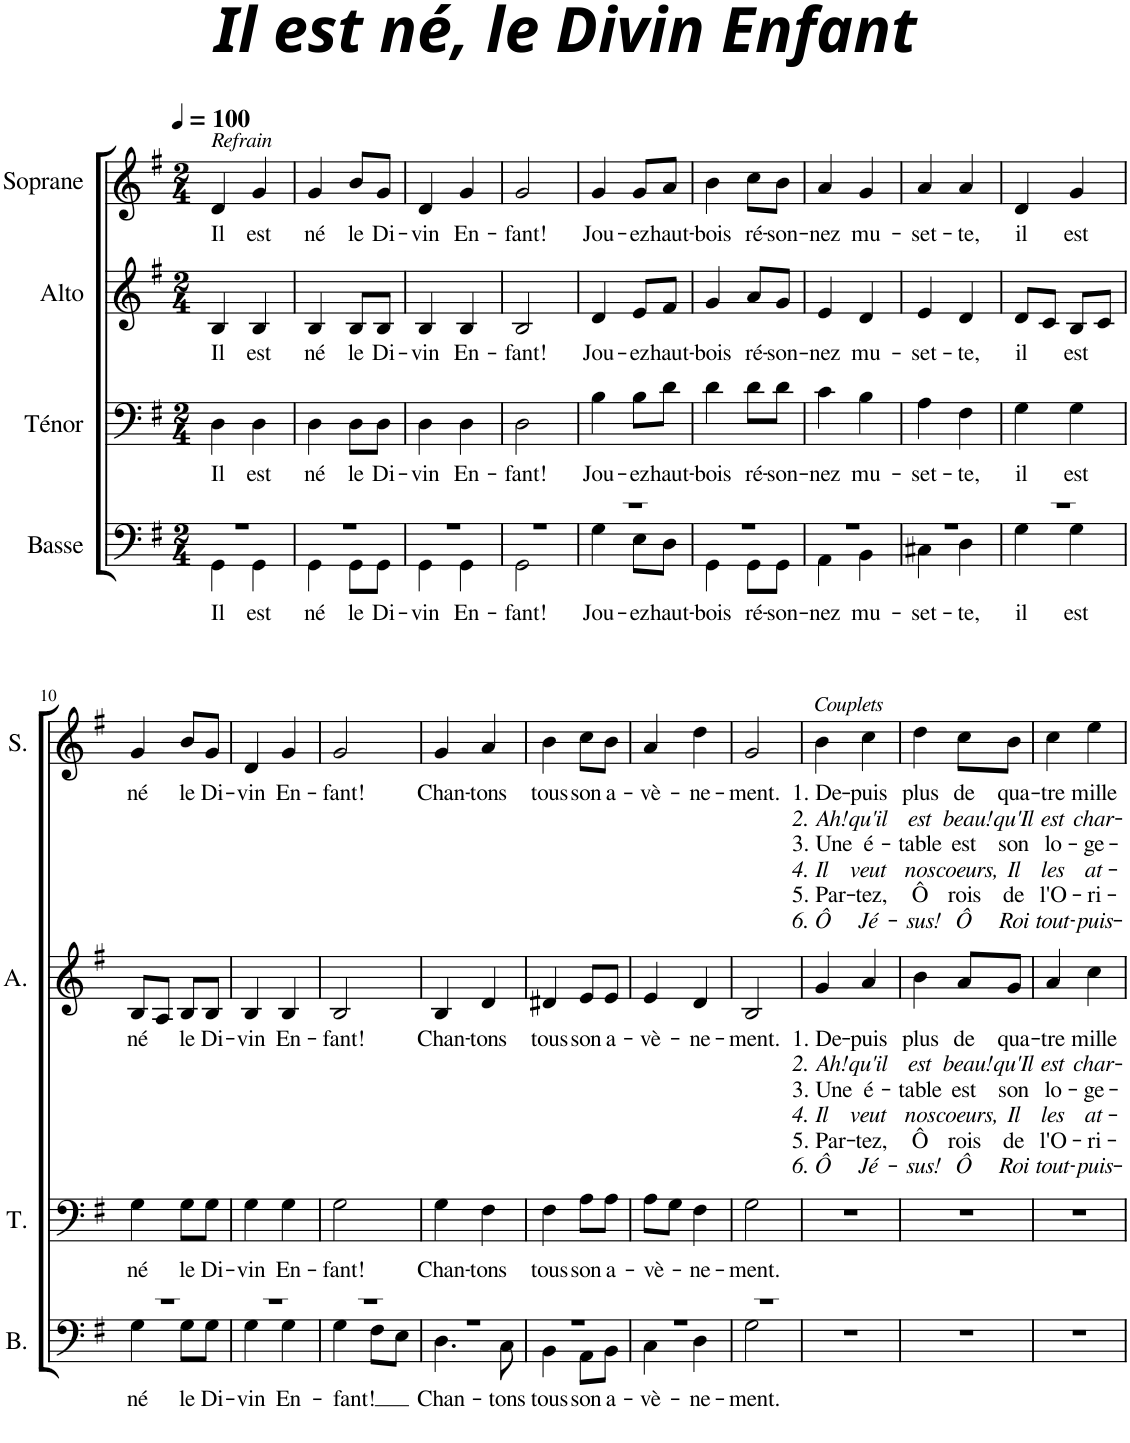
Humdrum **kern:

**kern	**text	**kern	**text	**kern	**text	**text	**text	**text	**text	**text	**kern	**text	**text	**text	**text	**text	**text
*part4	*part4	*part3	*part3	*part2	*part2	*part2	*part2	*part2	*part2	*part2	*part1	*part1	*part1	*part1	*part1	*part1	*part1
*staff4	*staff4	*staff3	*staff3	*staff2	*staff2	*staff2	*staff2	*staff2	*staff2	*staff2	*staff1	*staff1	*staff1	*staff1	*staff1	*staff1	*staff1
*I"Basse	*	*I"Ténor	*	*I"Alto	*	*	*	*	*	*	*I"Soprane	*	*	*	*	*	*
*I'B.	*	*I'T.	*	*I'A.	*	*	*	*	*	*	*I'S.	*	*	*	*	*	*
*clefF4	*	*clefF4	*	*clefG2	*	*	*	*	*	*	*clefG2	*	*	*	*	*	*
*k[f#]	*	*k[f#]	*	*k[f#]	*	*	*	*	*	*	*k[f#]	*	*	*	*	*	*
*M2/4	*	*M2/4	*	*M2/4	*	*	*	*	*	*	*M2/4	*	*	*	*	*	*
*MM100	*	*MM100	*	*MM100	*	*	*	*	*	*	*MM100	*	*	*	*	*	*
=1	=1	=1	=1	=1	=1	=1	=1	=1	=1	=1	=1	=1	=1	=1	=1	=1	=1
*^	*	*	*	*	*	*	*	*	*	*	*	*	*	*	*	*	*
!	!	!	!	!	!	!	!	!	!	!	!	!LO:TX:a:i:t=Refrain	!	!	!	!	!	!
!	!	!LO:LY:b	!	!LO:LY:b	!	!LO:LY:b	!	!	!	!	!	!	!LO:LY:b	!	!	!	!	!
2r	4GG\	Il	4D\	Il	4B/	Il	.	.	.	.	.	4d/	Il	.	.	.	.	.
!	!	!LO:LY:b	!	!LO:LY:b	!	!LO:LY:b	!	!	!	!	!	!	!LO:LY:b	!	!	!	!	!
.	4GG\	est	4D\	est	4B/	est	.	.	.	.	.	4g/	est	.	.	.	.	.
=2	=2	=2	=2	=2	=2	=2	=2	=2	=2	=2	=2	=2	=2	=2	=2	=2	=2	=2
!	!	!LO:LY:b	!	!LO:LY:b	!	!LO:LY:b	!	!	!	!	!	!	!LO:LY:b	!	!	!	!	!
2r	4GG\	né	4D\	né	4B/	né	.	.	.	.	.	4g/	né	.	.	.	.	.
!	!	!LO:LY:b	!	!LO:LY:b	!	!LO:LY:b	!	!	!	!	!	!	!LO:LY:b	!	!	!	!	!
.	8GG\L	le	8D\L	le	8B/L	le	.	.	.	.	.	8b/L	le	.	.	.	.	.
!	!	!LO:LY:b	!	!LO:LY:b	!	!LO:LY:b	!	!	!	!	!	!	!LO:LY:b	!	!	!	!	!
.	8GG\J	Di-	8D\J	Di-	8B/J	Di-	.	.	.	.	.	8g/J	Di-	.	.	.	.	.
=3	=3	=3	=3	=3	=3	=3	=3	=3	=3	=3	=3	=3	=3	=3	=3	=3	=3	=3
!	!	!LO:LY:b	!	!LO:LY:b	!	!LO:LY:b	!	!	!	!	!	!	!LO:LY:b	!	!	!	!	!
2r	4GG\	-vin	4D\	-vin	4B/	-vin	.	.	.	.	.	4d/	-vin	.	.	.	.	.
!	!	!LO:LY:b	!	!LO:LY:b	!	!LO:LY:b	!	!	!	!	!	!	!LO:LY:b	!	!	!	!	!
.	4GG\	En-	4D\	En-	4B/	En-	.	.	.	.	.	4g/	En-	.	.	.	.	.
=4	=4	=4	=4	=4	=4	=4	=4	=4	=4	=4	=4	=4	=4	=4	=4	=4	=4	=4
!	!	!LO:LY:b	!	!LO:LY:b	!	!LO:LY:b	!	!	!	!	!	!	!LO:LY:b	!	!	!	!	!
2r	2GG\	-fant!	2D\	-fant!	2B/	-fant!	.	.	.	.	.	2g/	-fant!	.	.	.	.	.
=5	=5	=5	=5	=5	=5	=5	=5	=5	=5	=5	=5	=5	=5	=5	=5	=5	=5	=5
!	!	!LO:LY:b	!	!LO:LY:b	!	!LO:LY:b	!	!	!	!	!	!	!LO:LY:b	!	!	!	!	!
2r	4G\	Jou-	4B\	Jou-	4d/	Jou-	.	.	.	.	.	4g/	Jou-	.	.	.	.	.
!	!	!LO:LY:b	!	!LO:LY:b	!	!LO:LY:b	!	!	!	!	!	!	!LO:LY:b	!	!	!	!	!
.	8E\L	-ez	8B\L	-ez	8e/L	-ez	.	.	.	.	.	8g/L	-ez	.	.	.	.	.
!	!	!LO:LY:b	!	!LO:LY:b	!	!LO:LY:b	!	!	!	!	!	!	!LO:LY:b	!	!	!	!	!
.	8D\J	haut-	8d\J	haut-	8f#/J	haut-	.	.	.	.	.	8a/J	haut-	.	.	.	.	.
=6	=6	=6	=6	=6	=6	=6	=6	=6	=6	=6	=6	=6	=6	=6	=6	=6	=6	=6
!	!	!LO:LY:b	!	!LO:LY:b	!	!LO:LY:b	!	!	!	!	!	!	!LO:LY:b	!	!	!	!	!
2r	4GG\	-bois	4d\	-bois	4g/	-bois	.	.	.	.	.	4b\	-bois	.	.	.	.	.
!	!	!LO:LY:b	!	!LO:LY:b	!	!LO:LY:b	!	!	!	!	!	!	!LO:LY:b	!	!	!	!	!
.	8GG\L	ré-	8d\L	ré-	8a/L	ré-	.	.	.	.	.	8cc\L	ré-	.	.	.	.	.
!	!	!LO:LY:b	!	!LO:LY:b	!	!LO:LY:b	!	!	!	!	!	!	!LO:LY:b	!	!	!	!	!
.	8GG\J	-son-	8d\J	-son-	8g/J	-son-	.	.	.	.	.	8b\J	-son-	.	.	.	.	.
=7	=7	=7	=7	=7	=7	=7	=7	=7	=7	=7	=7	=7	=7	=7	=7	=7	=7	=7
!	!	!LO:LY:b	!	!LO:LY:b	!	!LO:LY:b	!	!	!	!	!	!	!LO:LY:b	!	!	!	!	!
2r	4AA\	-nez	4c\	-nez	4e/	-nez	.	.	.	.	.	4a/	-nez	.	.	.	.	.
!	!	!LO:LY:b	!	!LO:LY:b	!	!LO:LY:b	!	!	!	!	!	!	!LO:LY:b	!	!	!	!	!
.	4BB\	mu-	4B\	mu-	4d/	mu-	.	.	.	.	.	4g/	mu-	.	.	.	.	.
=8	=8	=8	=8	=8	=8	=8	=8	=8	=8	=8	=8	=8	=8	=8	=8	=8	=8	=8
!	!	!LO:LY:b	!	!LO:LY:b	!	!LO:LY:b	!	!	!	!	!	!	!LO:LY:b	!	!	!	!	!
2r	4C#X\	-set-	4A\	-set-	4e/	-set-	.	.	.	.	.	4a/	-set-	.	.	.	.	.
!	!	!LO:LY:b	!	!LO:LY:b	!	!LO:LY:b	!	!	!	!	!	!	!LO:LY:b	!	!	!	!	!
.	4D\	-te,	4F#\	-te,	4d/	-te,	.	.	.	.	.	4a/	-te,	.	.	.	.	.
=9	=9	=9	=9	=9	=9	=9	=9	=9	=9	=9	=9	=9	=9	=9	=9	=9	=9	=9
!	!	!LO:LY:b	!	!LO:LY:b	!	!LO:LY:b	!	!	!	!	!	!	!LO:LY:b	!	!	!	!	!
2r	4G\	il	4G\	il	8d/L	il	.	.	.	.	.	4d/	il	.	.	.	.	.
.	.	.	.	.	8c/J	.	.	.	.	.	.	.	.	.	.	.	.	.
!	!	!LO:LY:b	!	!LO:LY:b	!	!LO:LY:b	!	!	!	!	!	!	!LO:LY:b	!	!	!	!	!
.	4G\	est	4G\	est	8B/L	est	.	.	.	.	.	4g/	est	.	.	.	.	.
.	.	.	.	.	8c/J	.	.	.	.	.	.	.	.	.	.	.	.	.
!!LO:LB:g=z
=10	=10	=10	=10	=10	=10	=10	=10	=10	=10	=10	=10	=10	=10	=10	=10	=10	=10	=10
!	!	!LO:LY:b	!	!LO:LY:b	!	!LO:LY:b	!	!	!	!	!	!	!LO:LY:b	!	!	!	!	!
2r	4G\	né	4G\	né	8B/L	né	.	.	.	.	.	4g/	né	.	.	.	.	.
.	.	.	.	.	8A/J	.	.	.	.	.	.	.	.	.	.	.	.	.
!	!	!LO:LY:b	!	!LO:LY:b	!	!LO:LY:b	!	!	!	!	!	!	!LO:LY:b	!	!	!	!	!
.	8G\L	le	8G\L	le	8B/L	le	.	.	.	.	.	8b/L	le	.	.	.	.	.
!	!	!LO:LY:b	!	!LO:LY:b	!	!LO:LY:b	!	!	!	!	!	!	!LO:LY:b	!	!	!	!	!
.	8G\J	Di-	8G\J	Di-	8B/J	Di-	.	.	.	.	.	8g/J	Di-	.	.	.	.	.
=11	=11	=11	=11	=11	=11	=11	=11	=11	=11	=11	=11	=11	=11	=11	=11	=11	=11	=11
!	!	!LO:LY:b	!	!LO:LY:b	!	!LO:LY:b	!	!	!	!	!	!	!LO:LY:b	!	!	!	!	!
2r	4G\	-vin	4G\	-vin	4B/	-vin	.	.	.	.	.	4d/	-vin	.	.	.	.	.
!	!	!LO:LY:b	!	!LO:LY:b	!	!LO:LY:b	!	!	!	!	!	!	!LO:LY:b	!	!	!	!	!
.	4G\	En-	4G\	En-	4B/	En-	.	.	.	.	.	4g/	En-	.	.	.	.	.
=12	=12	=12	=12	=12	=12	=12	=12	=12	=12	=12	=12	=12	=12	=12	=12	=12	=12	=12
!	!	!LO:LY:b	!	!LO:LY:b	!	!LO:LY:b	!	!	!	!	!	!	!LO:LY:b	!	!	!	!	!
2r	4G\	-fant!	2G\	-fant!	2B/	-fant!	.	.	.	.	.	2g/	-fant!	.	.	.	.	.
.	8F#\L	.	.	.	.	.	.	.	.	.	.	.	.	.	.	.	.	.
.	8E\J	.	.	.	.	.	.	.	.	.	.	.	.	.	.	.	.	.
=13	=13	=13	=13	=13	=13	=13	=13	=13	=13	=13	=13	=13	=13	=13	=13	=13	=13	=13
!	!	!LO:LY:b	!	!LO:LY:b	!	!LO:LY:b	!	!	!	!	!	!	!LO:LY:b	!	!	!	!	!
2r	4.D\	Chan-	4G\	Chan-	4B/	Chan-	.	.	.	.	.	4g/	Chan-	.	.	.	.	.
!	!	!	!	!LO:LY:b	!	!LO:LY:b	!	!	!	!	!	!	!LO:LY:b	!	!	!	!	!
.	.	.	4F#\	-tons	4d/	-tons	.	.	.	.	.	4a/	-tons	.	.	.	.	.
!	!	!LO:LY:b	!	!	!	!	!	!	!	!	!	!	!	!	!	!	!	!
.	8C\	-tons	.	.	.	.	.	.	.	.	.	.	.	.	.	.	.	.
=14	=14	=14	=14	=14	=14	=14	=14	=14	=14	=14	=14	=14	=14	=14	=14	=14	=14	=14
!	!	!LO:LY:b	!	!LO:LY:b	!	!LO:LY:b	!	!	!	!	!	!	!LO:LY:b	!	!	!	!	!
2r	4BB\	tous	4F#\	tous	4d#X/	tous	.	.	.	.	.	4b\	tous	.	.	.	.	.
!	!	!LO:LY:b	!	!LO:LY:b	!	!LO:LY:b	!	!	!	!	!	!	!LO:LY:b	!	!	!	!	!
.	8AA\L	son	8A\L	son	8e/L	son	.	.	.	.	.	8cc\L	son	.	.	.	.	.
!	!	!LO:LY:b	!	!LO:LY:b	!	!LO:LY:b	!	!	!	!	!	!	!LO:LY:b	!	!	!	!	!
.	8BB\J	a-	8A\J	a-	8e/J	a-	.	.	.	.	.	8b\J	a-	.	.	.	.	.
=15	=15	=15	=15	=15	=15	=15	=15	=15	=15	=15	=15	=15	=15	=15	=15	=15	=15	=15
!	!	!LO:LY:b	!	!LO:LY:b	!	!LO:LY:b	!	!	!	!	!	!	!LO:LY:b	!	!	!	!	!
2r	4C\	-vè-	8A\L	-vè-	4e/	-vè-	.	.	.	.	.	4a/	-vè-	.	.	.	.	.
.	.	.	8G\J	.	.	.	.	.	.	.	.	.	.	.	.	.	.	.
!	!	!LO:LY:b	!	!LO:LY:b	!	!LO:LY:b	!	!	!	!	!	!	!LO:LY:b	!	!	!	!	!
.	4D\	-ne-	4F#\	-ne-	4d/	-ne-	.	.	.	.	.	4dd\	-ne-	.	.	.	.	.
=16	=16	=16	=16	=16	=16	=16	=16	=16	=16	=16	=16	=16	=16	=16	=16	=16	=16	=16
!	!	!LO:LY:b	!	!LO:LY:b	!	!LO:LY:b	!	!	!	!	!	!	!LO:LY:b	!	!	!	!	!
2r	2G\	-ment.	2G\	-ment.	2B/	-ment.	.	.	.	.	.	2g/	-ment.	.	.	.	.	.
=17	=17	=17	=17	=17	=17	=17	=17	=17	=17	=17	=17	=17	=17	=17	=17	=17	=17	=17
!	!	!	!	!	!	!	!	!	!	!	!	!LO:TX:a:i:t=Couplets	!	!	!	!	!	!
!	!	!	!	!	!	!LO:LY:b	!LO:LY:b	!LO:LY:b	!LO:LY:b	!LO:LY:b	!LO:LY:b	!	!LO:LY:b	!LO:LY:b	!LO:LY:b	!LO:LY:b	!LO:LY:b	!LO:LY:b
*v	*v	*	*	*	*	*	*	*	*	*	*	*	*	*	*	*	*	*
2r	.	2r	.	4g/	1. De-	2. Ah!	3. Une	4. Il	5. Par-	6. Ô	4b\	1. De-	2. Ah!	3. Une	4. Il	5. Par-	6. Ô
!	!	!	!	!	!LO:LY:b	!LO:LY:b	!LO:LY:b	!LO:LY:b	!LO:LY:b	!LO:LY:b	!	!LO:LY:b	!LO:LY:b	!LO:LY:b	!LO:LY:b	!LO:LY:b	!LO:LY:b
.	.	.	.	4a/	-puis	qu'il	é-	veut	-tez,	Jé-	4cc\	-puis	qu'il	é-	veut	-tez,	Jé-
=18	=18	=18	=18	=18	=18	=18	=18	=18	=18	=18	=18	=18	=18	=18	=18	=18	=18
!	!	!	!	!	!LO:LY:b	!LO:LY:b	!LO:LY:b	!LO:LY:b	!LO:LY:b	!LO:LY:b	!	!LO:LY:b	!LO:LY:b	!LO:LY:b	!LO:LY:b	!LO:LY:b	!LO:LY:b
2r	.	2r	.	4b\	plus	est	-table	nos	Ô	-sus!	4dd\	plus	est	-table	nos	Ô	-sus!
!	!	!	!	!	!LO:LY:b	!LO:LY:b	!LO:LY:b	!LO:LY:b	!LO:LY:b	!LO:LY:b	!	!LO:LY:b	!LO:LY:b	!LO:LY:b	!LO:LY:b	!LO:LY:b	!LO:LY:b
.	.	.	.	8a/L	de	beau!	est	coeurs,	rois	Ô	8cc\L	de	beau!	est	coeurs,	rois	Ô
!	!	!	!	!	!LO:LY:b	!LO:LY:b	!LO:LY:b	!LO:LY:b	!LO:LY:b	!LO:LY:b	!	!LO:LY:b	!LO:LY:b	!LO:LY:b	!LO:LY:b	!LO:LY:b	!LO:LY:b
.	.	.	.	8g/J	qua-	qu'Il	son	Il	de	Roi	8b\J	qua-	qu'Il	son	Il	de	Roi
=19	=19	=19	=19	=19	=19	=19	=19	=19	=19	=19	=19	=19	=19	=19	=19	=19	=19
!	!	!	!	!	!LO:LY:b	!LO:LY:b	!LO:LY:b	!LO:LY:b	!LO:LY:b	!LO:LY:b	!	!LO:LY:b	!LO:LY:b	!LO:LY:b	!LO:LY:b	!LO:LY:b	!LO:LY:b
2r	.	2r	.	4a/	-tre	est	lo-	les	l'O-	tout-	4cc\	-tre	est	lo-	les	l'O-	tout-
!	!	!	!	!	!LO:LY:b	!LO:LY:b	!LO:LY:b	!LO:LY:b	!LO:LY:b	!LO:LY:b	!	!LO:LY:b	!LO:LY:b	!LO:LY:b	!LO:LY:b	!LO:LY:b	!LO:LY:b
.	.	.	.	4cc\	mille	char-	-ge-	at-	-ri-	-puis-	4ee\	mille	char-	-ge-	at-	-ri-	-puis-
=	=	=	=	=	=	=	=	=	=	=	=	=	=	=	=	=	=
*-	*-	*-	*-	*-	*-	*-	*-	*-	*-	*-	*-	*-	*-	*-	*-	*-	*-
